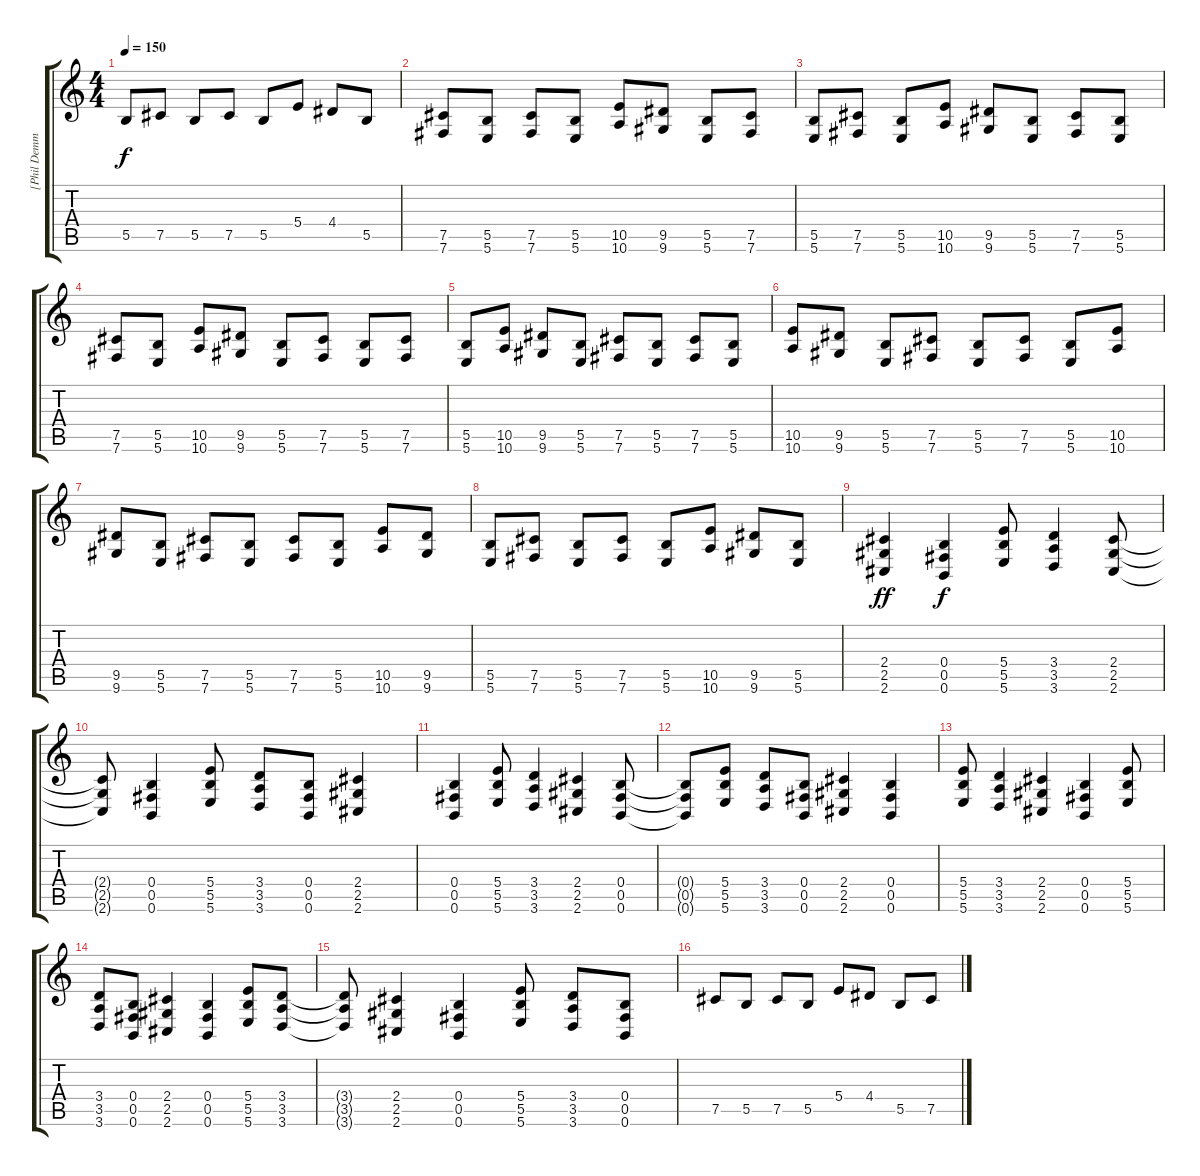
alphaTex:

\track ("[Phil Demmel] Guitar" "[Phil Demm") {instrument distortionguitar}
\staff {score tabs}
\tuning (Db4 Ab3 E3 B2 Gb2 B1) {hide}
\ts (4 4)
\tempo 150
\clef g2
\ks c
5.5.8{dy f} 7.5.8 5.5.8 7.5.8 5.5.8 5.4.8 4.4.8 5.5.8 |
(7.5 7.6).8 (5.5 5.6).8 (7.5 7.6).8 (5.5 5.6).8 (10.5 10.6).8 (9.5 9.6).8 (5.5 5.6).8 (7.5 7.6).8 |
(5.5 5.6).8 (7.5 7.6).8 (5.5 5.6).8 (10.5 10.6).8 (9.5 9.6).8 (5.5 5.6).8 (7.5 7.6).8 (5.5 5.6).8 |
(7.5 7.6).8 (5.5 5.6).8 (10.5 10.6).8 (9.5 9.6).8 (5.5 5.6).8 (7.5 7.6).8 (5.5 5.6).8 (7.5 7.6).8 |
(5.5 5.6).8 (10.5 10.6).8 (9.5 9.6).8 (5.5 5.6).8 (7.5 7.6).8 (5.5 5.6).8 (7.5 7.6).8 (5.5 5.6).8 |
(10.5 10.6).8 (9.5 9.6).8 (5.5 5.6).8 (7.5 7.6).8 (5.5 5.6).8 (7.5 7.6).8 (5.5 5.6).8 (10.5 10.6).8 |
(9.5 9.6).8 (5.5 5.6).8 (7.5 7.6).8 (5.5 5.6).8 (7.5 7.6).8 (5.5 5.6).8 (10.5 10.6).8 (9.5 9.6).8 |
(5.5 5.6).8 (7.5 7.6).8 (5.5 5.6).8 (7.5 7.6).8 (5.5 5.6).8 (10.5 10.6).8 (9.5 9.6).8 (5.5 5.6).8 |
(2.4 2.5 2.6).4{dy ff} (0.4 0.5 0.6).4{dy f} (5.4 5.5 5.6).8 (3.4 3.5 3.6).4 (2.4 2.5 2.6).8 |
(2.4{t} 2.5{t} 2.6{t}).8 (0.4 0.5 0.6).4 (5.4 5.5 5.6).8 (3.4 3.5 3.6).8 (0.4 0.5 0.6).8 (2.4 2.5 2.6).4 |
(0.4 0.5 0.6).4 (5.4 5.5 5.6).8 (3.4 3.5 3.6).4 (2.4 2.5 2.6).4 (0.4 0.5 0.6).8 |
(0.4{t} 0.5{t} 0.6{t}).8 (5.4 5.5 5.6).8 (3.4 3.5 3.6).8 (0.4 0.5 0.6).8 (2.4 2.5 2.6).4 (0.4 0.5 0.6).4 |
(5.4 5.5 5.6).8 (3.4 3.5 3.6).4 (2.4 2.5 2.6).4 (0.4 0.5 0.6).4 (5.4 5.5 5.6).8 |
(3.4 3.5 3.6).8 (0.4 0.5 0.6).8 (2.4 2.5 2.6).4 (0.4 0.5 0.6).4 (5.4 5.5 5.6).8 (3.4 3.5 3.6).8 |
(3.4{t} 3.5{t} 3.6{t}).8 (2.4 2.5 2.6).4 (0.4 0.5 0.6).4 (5.4 5.5 5.6).8 (3.4 3.5 3.6).8 (0.4 0.5 0.6).8 |
7.5.8 5.5.8 7.5.8 5.5.8 5.4.8 4.4.8 5.5.8 7.5.8
